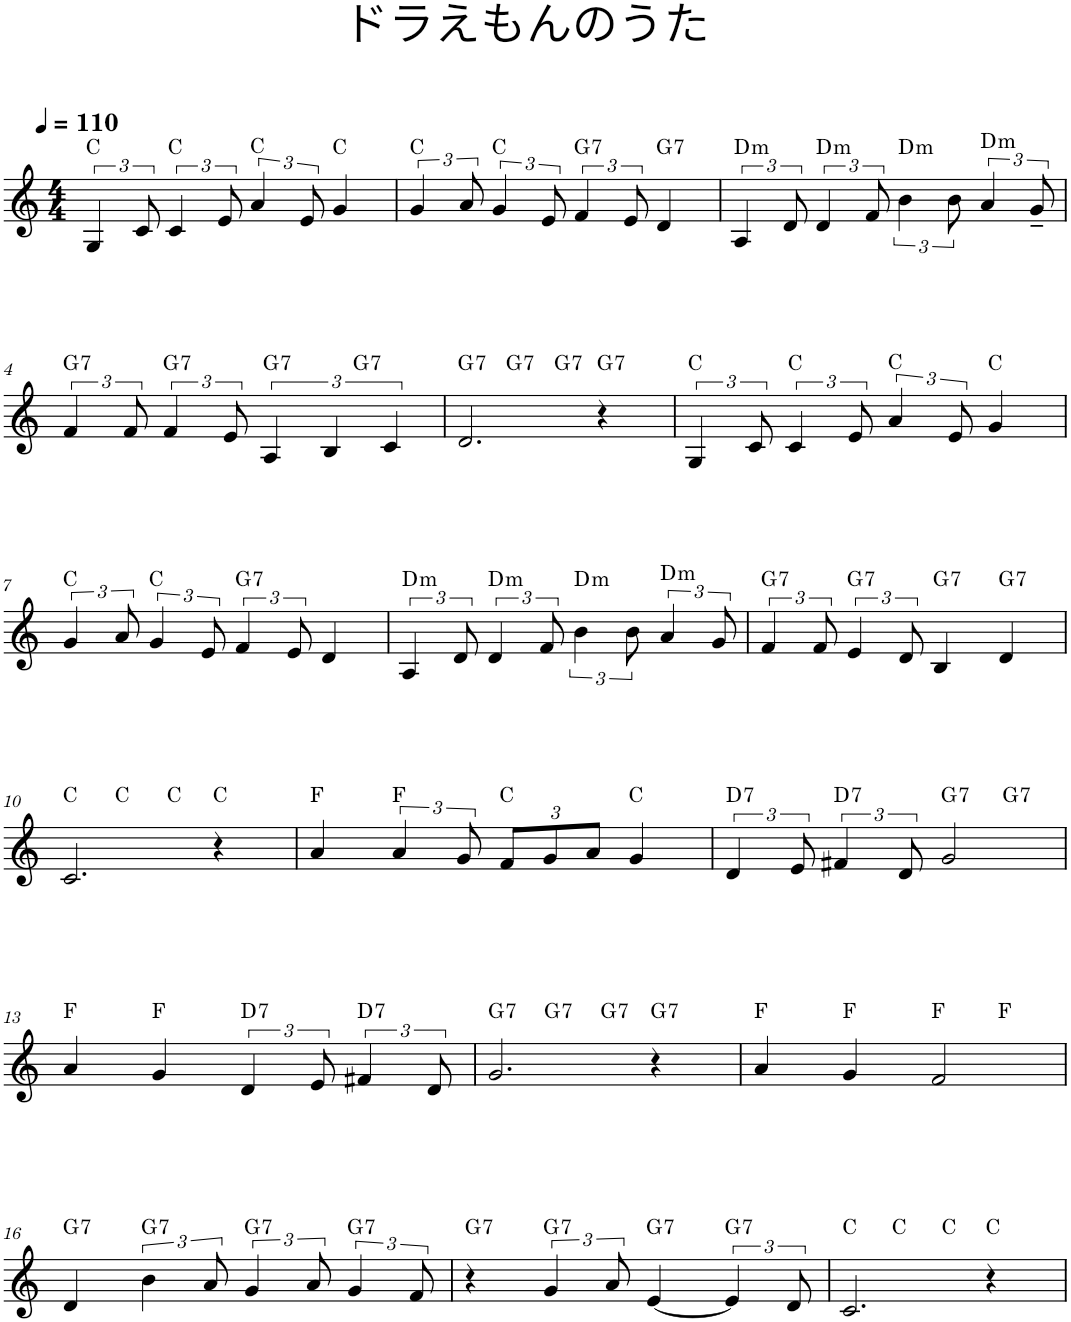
**kern	**harte
*part1	*part1
*staff1	*
*I"Piano	*
*I'Pno.	*
*clefG2	*
*k[]	*
*M4/4	*
*MM110	*
=1	=1
6G/	C:maj
12c/	.
6c/	C:maj
12e/	.
6a/	C:maj
12e/	.
4g/	C:maj
=2	=2
6g/	C:maj
12a/	.
6g/	C:maj
12e/	.
!	!LO:H:kt=7
6f/	G:7
12e/	.
!	!LO:H:kt=7
4d/	G:7
=3	=3
!	!LO:H:kt=m
6A/	D:min
12d/	.
!	!LO:H:kt=m
6d/	D:min
12f/	.
!	!LO:H:kt=m
6b\	D:min
12b\	.
!	!LO:H:kt=m
6a/	D:min
12g~/	.
!!LO:LB:g=z
=4	=4
!	!LO:H:kt=7
*^	*
6f/	2.ryy	G:7
12f/	.	.
!	!	!LO:H:kt=7
6f/	.	G:7
12e/	.	.
!	!	!LO:H:kt=7
6A/	.	G:7
6B/	.	.
!	!	!LO:H:kt=7
.	4ryy	G:7
6c/	.	.
=5	=5	=5
!	!	!LO:H:kt=7
*	*^	*
2.d/	4ryy	2ryy	G:7
!	!	!	!LO:H:kt=7
.	2.ryy	.	G:7
!	!	!	!LO:H:kt=7
.	.	2ryy	G:7
!	!	!	!LO:H:kt=7
4r	.	.	G:7
*v	*v	*v	*
=6	=6
6G/	C:maj
12c/	.
6c/	C:maj
12e/	.
6a/	C:maj
12e/	.
4g/	C:maj
!!LO:LB:g=z
=7	=7
6g/	C:maj
12a/	.
6g/	C:maj
12e/	.
!	!LO:H:kt=7
6f/	G:7
12e/	.
4d/	.
=8	=8
!	!LO:H:kt=m
6A/	D:min
12d/	.
!	!LO:H:kt=m
6d/	D:min
12f/	.
!	!LO:H:kt=m
6b\	D:min
12b\	.
!	!LO:H:kt=m
6a/	D:min
12g/	.
=9	=9
!	!LO:H:kt=7
6f/	G:7
12f/	.
!	!LO:H:kt=7
6e/	G:7
12d/	.
!	!LO:H:kt=7
4B/	G:7
!	!LO:H:kt=7
4d/	G:7
!!LO:LB:g=z
=10	=10
*^	*
*	*^	*
2.c/	4ryy	2ryy	C:maj
.	2.ryy	.	C:maj
.	.	2ryy	C:maj
4r	.	.	C:maj
*v	*v	*v	*
=11	=11
4a/	F:maj
6a/	F:maj
12g/	.
*Xbrackettup	*
12f/L	C:maj
12g/	.
12a/J	.
4g/	C:maj
=12	=12
*brackettup	*
!	!LO:H:kt=7
*^	*
6d/	2.ryy	D:7
12e/	.	.
!	!	!LO:H:kt=7
6f#X/	.	D:7
12d/	.	.
!	!	!LO:H:kt=7
2g/	.	G:7
!	!	!LO:H:kt=7
.	4ryy	G:7
*v	*v	*
!!LO:LB:g=z
=13	=13
4a/	F:maj
4g/	F:maj
!	!LO:H:kt=7
6d/	D:7
12e/	.
!	!LO:H:kt=7
6f#X/	D:7
12d/	.
=14	=14
!	!LO:H:kt=7
*^	*
*	*^	*
2.g/	4ryy	2ryy	G:7
!	!	!	!LO:H:kt=7
.	2.ryy	.	G:7
!	!	!	!LO:H:kt=7
.	.	2ryy	G:7
!	!	!	!LO:H:kt=7
4r	.	.	G:7
*	*v	*v	*
=15	=15	=15
4a/	2.ryy	F:maj
4g/	.	F:maj
2f/	.	F:maj
.	4ryy	F:maj
!!LO:LB:g=z	!!
=16	=16	=16
!	!	!LO:H:kt=7
*v	*v	*
4d/	G:7
!	!LO:H:kt=7
6b\	G:7
12a/	.
!	!LO:H:kt=7
6g/	G:7
12a/	.
!	!LO:H:kt=7
6g/	G:7
12f/	.
=17	=17
!	!LO:H:kt=7
4r	G:7
!	!LO:H:kt=7
6g/	G:7
12a/	.
!	!LO:H:kt=7
[4e/	G:7
!	!LO:H:kt=7
6e/]	G:7
12d/	.
=18	=18
*^	*
*	*^	*
2.c/	4ryy	2ryy	C:maj
.	2.ryy	.	C:maj
.	.	2ryy	C:maj
4r	.	.	C:maj
*v	*v	*v	*
=	=
*-	*-
